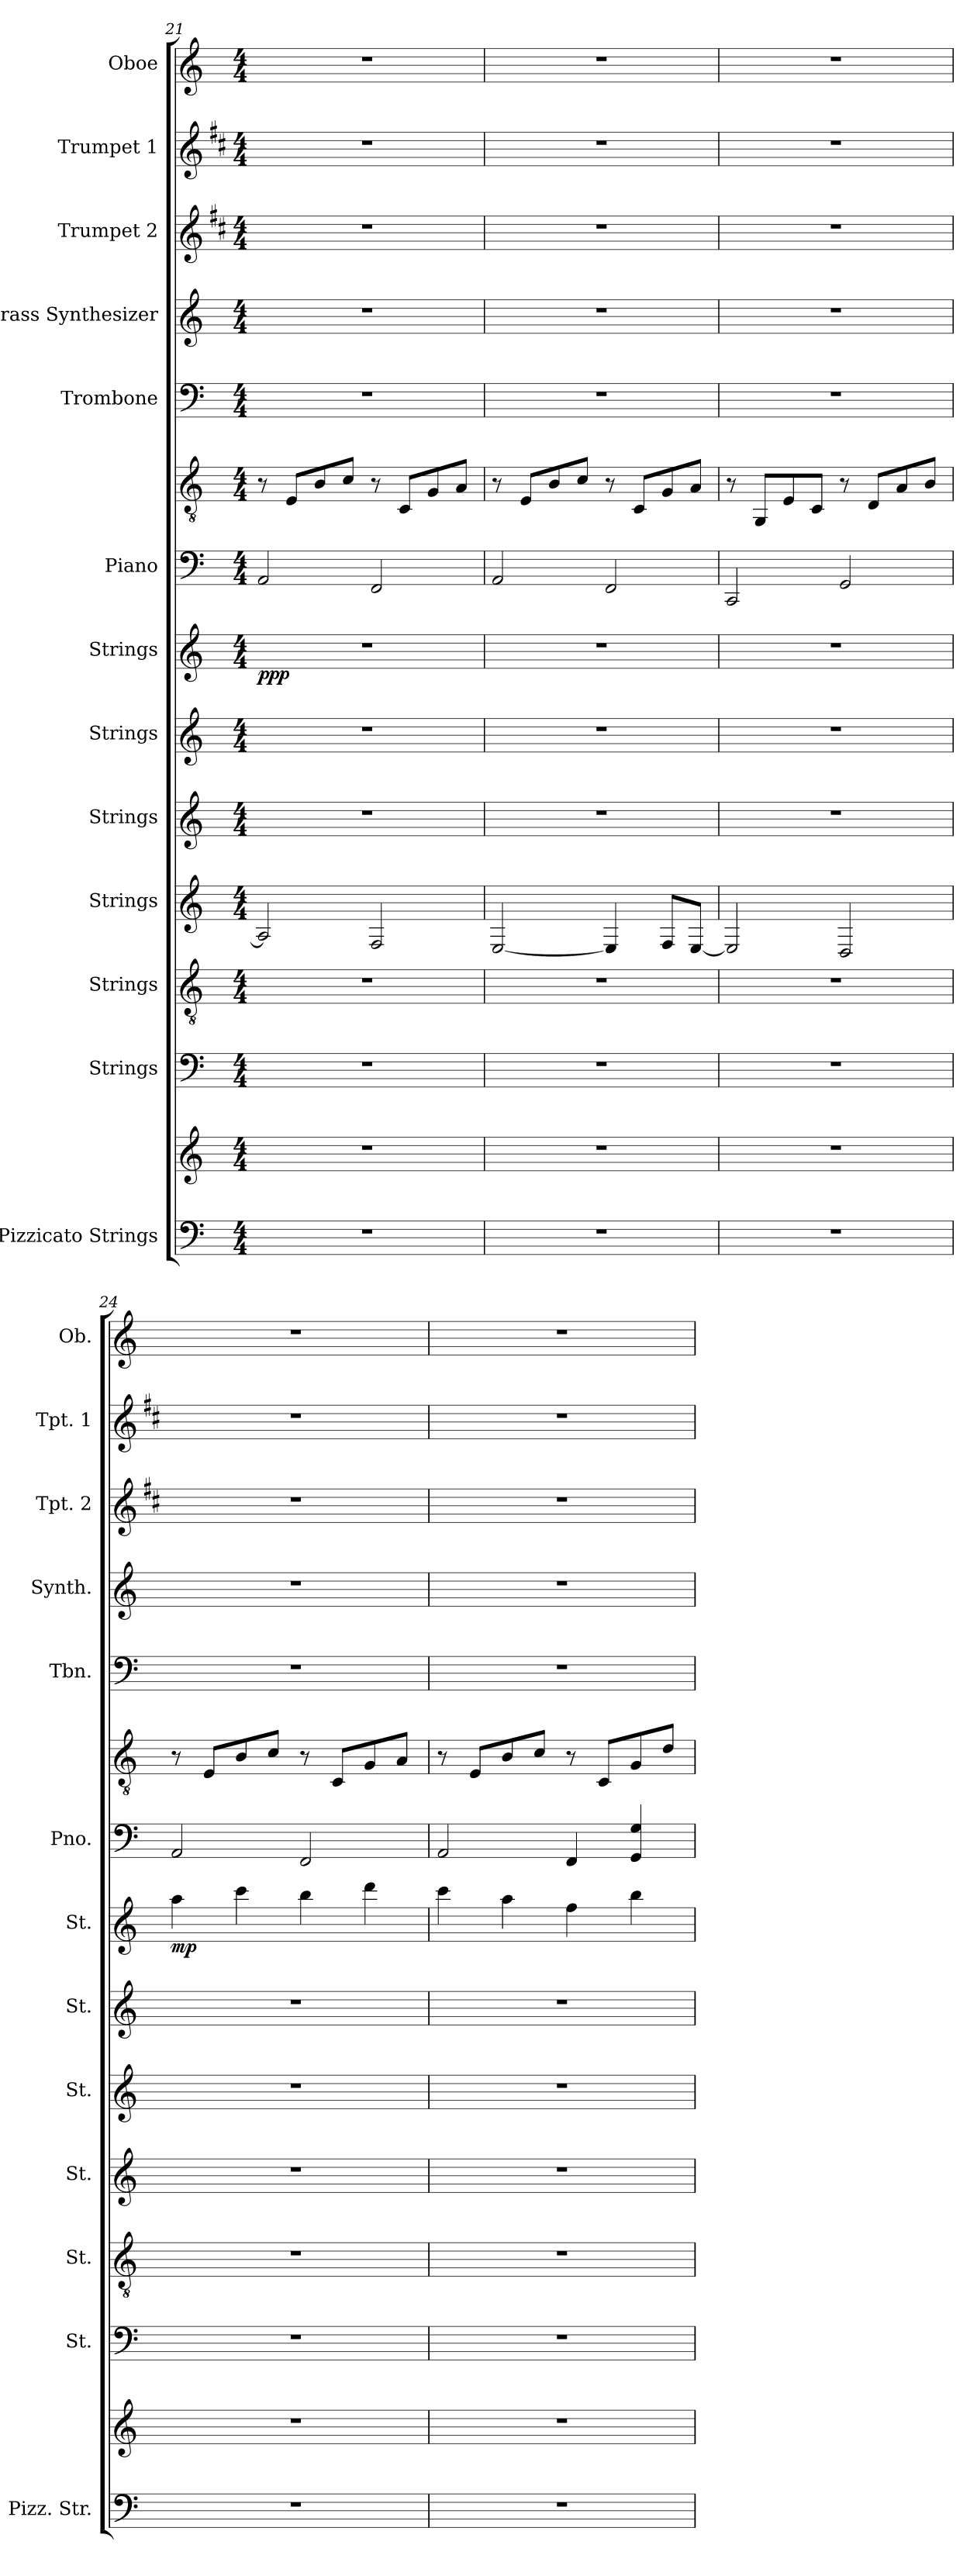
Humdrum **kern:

**kern	**kern	**kern	**kern	**kern	**kern	**kern	**kern	**dynam	**kern	**kern	**kern	**kern	**kern	**kern	**kern
*part13	*part13	*part12	*part11	*part10	*part9	*part8	*part7	*part7	*part6	*part6	*part5	*part4	*part3	*part2	*part1
*staff15	*staff14	*staff13	*staff12	*staff11	*staff10	*staff9	*staff8	*staff8	*staff7	*staff6	*staff5	*staff4	*staff3	*staff2	*staff1
*I"Pizzicato Strings	*	*I"Strings	*I"Strings	*I"Strings	*I"Strings	*I"Strings	*I"Strings	*	*I"Piano	*	*I"Trombone	*I"Brass Synthesizer	*I"Trumpet 2	*I"Trumpet 1	*I"Oboe
*I'Pizz. Str.	*	*I'St.	*I'St.	*I'St.	*I'St.	*I'St.	*I'St.	*	*I'Pno.	*	*I'Tbn.	*I'Synth.	*I'Tpt. 2	*I'Tpt. 1	*I'Ob.
*clefF4	*clefG2	*clefF4	*clefGv2	*clefG2	*clefG2	*clefG2	*clefG2	*	*clefF4	*clefGv2	*clefF4	*clefG2	*clefG2	*clefG2	*clefG2
*	*	*	*	*	*	*	*	*	*	*	*	*	*ITrd1c2	*ITrd1c2	*
*k[]	*k[]	*k[]	*k[]	*k[]	*k[]	*k[]	*k[]	*	*k[]	*k[]	*k[]	*k[]	*k[]	*k[]	*k[]
*M4/4	*M4/4	*M4/4	*M4/4	*M4/4	*M4/4	*M4/4	*M4/4	*	*M4/4	*M4/4	*M4/4	*M4/4	*M4/4	*M4/4	*M4/4
=21	=21	=21	=21	=21	=21	=21	=21	=21	=21	=21	=21	=21	=21	=21	=21
!	!	!	!	!	!	!	!	!LO:DY:b	!	!	!	!	!	!	!
1r	1r	1r	1r	2A/]	1r	1r	1r	ppp	2AA/	8r	1r	1r	1r	1r	1r
.	.	.	.	.	.	.	.	.	.	8E/L	.	.	.	.	.
.	.	.	.	.	.	.	.	.	.	8B/	.	.	.	.	.
.	.	.	.	.	.	.	.	.	.	8c/J	.	.	.	.	.
.	.	.	.	2F/	.	.	.	.	2FF/	8r	.	.	.	.	.
.	.	.	.	.	.	.	.	.	.	8C/L	.	.	.	.	.
.	.	.	.	.	.	.	.	.	.	8G/	.	.	.	.	.
.	.	.	.	.	.	.	.	.	.	8A/J	.	.	.	.	.
=22	=22	=22	=22	=22	=22	=22	=22	=22	=22	=22	=22	=22	=22	=22	=22
1r	1r	1r	1r	[2E/	1r	1r	1r	.	2AA/	8r	1r	1r	1r	1r	1r
.	.	.	.	.	.	.	.	.	.	8E/L	.	.	.	.	.
.	.	.	.	.	.	.	.	.	.	8B/	.	.	.	.	.
.	.	.	.	.	.	.	.	.	.	8c/J	.	.	.	.	.
.	.	.	.	4E/]	.	.	.	.	2FF/	8r	.	.	.	.	.
.	.	.	.	.	.	.	.	.	.	8C/L	.	.	.	.	.
.	.	.	.	8F/L	.	.	.	.	.	8G/	.	.	.	.	.
.	.	.	.	[8E/J	.	.	.	.	.	8A/J	.	.	.	.	.
=23	=23	=23	=23	=23	=23	=23	=23	=23	=23	=23	=23	=23	=23	=23	=23
1r	1r	1r	1r	2E/]	1r	1r	1r	.	2CC/	8r	1r	1r	1r	1r	1r
.	.	.	.	.	.	.	.	.	.	8GG/L	.	.	.	.	.
.	.	.	.	.	.	.	.	.	.	8E/	.	.	.	.	.
.	.	.	.	.	.	.	.	.	.	8C/J	.	.	.	.	.
.	.	.	.	2D/	.	.	.	.	2GG/	8r	.	.	.	.	.
.	.	.	.	.	.	.	.	.	.	8D/L	.	.	.	.	.
.	.	.	.	.	.	.	.	.	.	8A/	.	.	.	.	.
.	.	.	.	.	.	.	.	.	.	8B/J	.	.	.	.	.
!!LO:LB:g=z
=24	=24	=24	=24	=24	=24	=24	=24	=24	=24	=24	=24	=24	=24	=24	=24
!	!	!	!	!	!	!	!	!LO:DY:b	!	!	!	!	!	!	!
1r	1r	1r	1r	1r	1r	1r	4aa\	mp	2AA/	8r	1r	1r	1r	1r	1r
.	.	.	.	.	.	.	.	.	.	8E/L	.	.	.	.	.
.	.	.	.	.	.	.	4ccc\	.	.	8B/	.	.	.	.	.
.	.	.	.	.	.	.	.	.	.	8c/J	.	.	.	.	.
.	.	.	.	.	.	.	4bb\	.	2FF/	8r	.	.	.	.	.
.	.	.	.	.	.	.	.	.	.	8C/L	.	.	.	.	.
.	.	.	.	.	.	.	4ddd\	.	.	8G/	.	.	.	.	.
.	.	.	.	.	.	.	.	.	.	8A/J	.	.	.	.	.
=25	=25	=25	=25	=25	=25	=25	=25	=25	=25	=25	=25	=25	=25	=25	=25
1r	1r	1r	1r	1r	1r	1r	4ccc\	.	2AA/	8r	1r	1r	1r	1r	1r
.	.	.	.	.	.	.	.	.	.	8E/L	.	.	.	.	.
.	.	.	.	.	.	.	4aa\	.	.	8B/	.	.	.	.	.
.	.	.	.	.	.	.	.	.	.	8c/J	.	.	.	.	.
.	.	.	.	.	.	.	4ff\	.	4FF/	8r	.	.	.	.	.
.	.	.	.	.	.	.	.	.	.	8C/L	.	.	.	.	.
.	.	.	.	.	.	.	4bb\	.	4GG/ 4G/	8G/	.	.	.	.	.
.	.	.	.	.	.	.	.	.	.	8d/J	.	.	.	.	.
=	=	=	=	=	=	=	=	=	=	=	=	=	=	=	=
*-	*-	*-	*-	*-	*-	*-	*-	*-	*-	*-	*-	*-	*-	*-	*-
